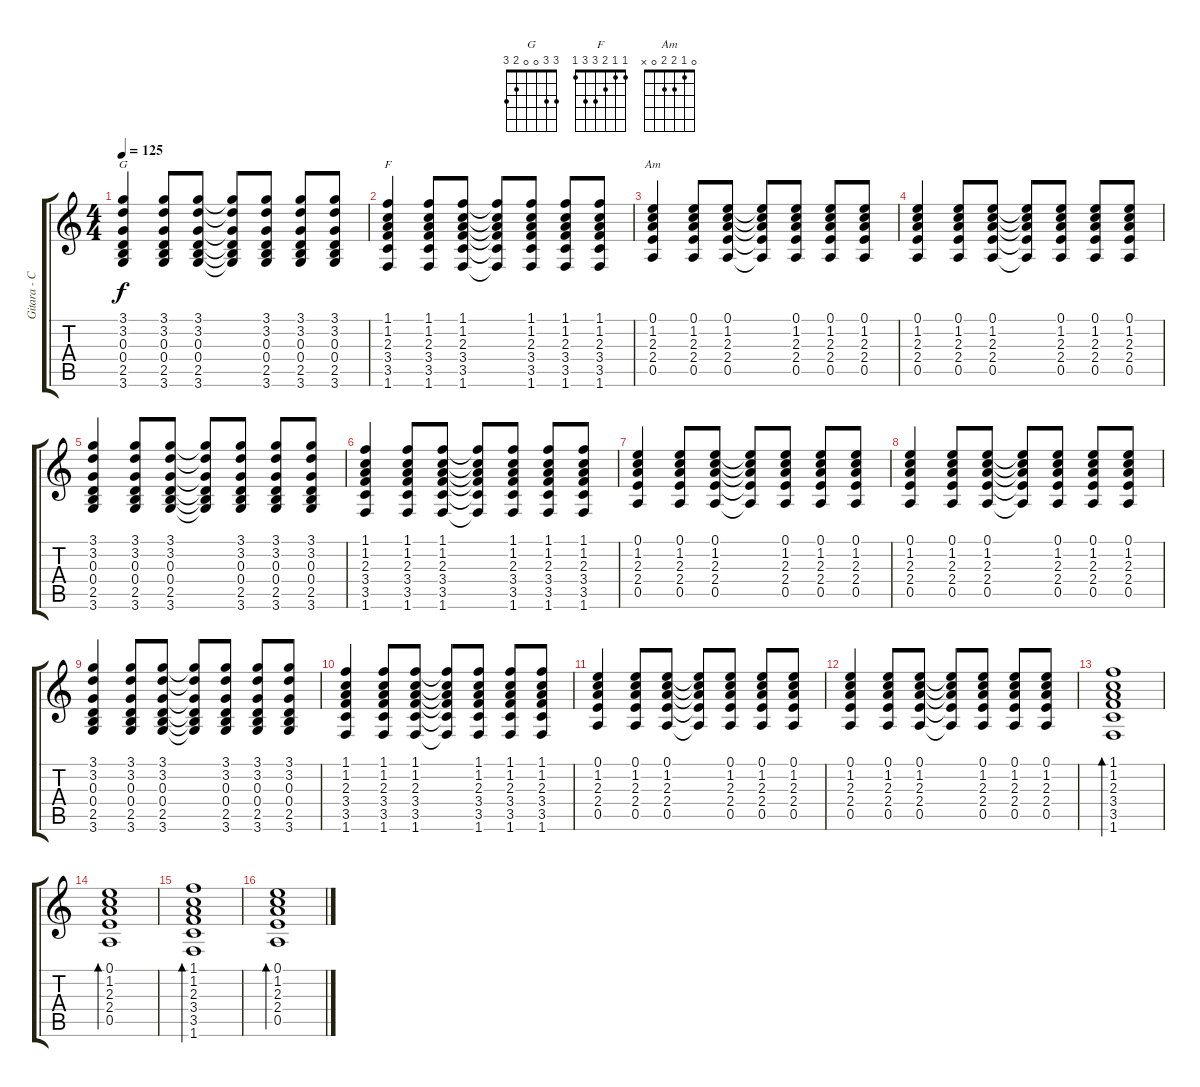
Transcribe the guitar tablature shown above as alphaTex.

\track ("Gitara - Cwiczenie podstawowe" "Gitara - C") {instrument electricguitarclean}
\staff {score tabs}
\tuning (E4 B3 G3 D3 A2 E2) {hide}
\chord ("G" 3 3 0 0 2 3)
\chord ("F" 1 1 2 3 3 1)
\chord ("Am" 0 1 2 2 0 x)
\ts (4 4)
\tempo 125
\clef g2
\ks c
(3.1 3.2 0.3 0.4 2.5 3.6).4{ch "G" dy f} (3.1 3.2 0.3 0.4 2.5 3.6).8 (3.1 3.2 0.3 0.4 2.5 3.6).8 (3.1{t} 3.2{t} 0.3{t} 0.4{t} 2.5{t} 3.6{t}).8 (3.1 3.2 0.3 0.4 2.5 3.6).8 (3.1 3.2 0.3 0.4 2.5 3.6).8 (3.1 3.2 0.3 0.4 2.5 3.6).8 |
(1.1 1.2 2.3 3.4 3.5 1.6).4{ch "F"} (1.1 1.2 2.3 3.4 3.5 1.6).8 (1.1 1.2 2.3 3.4 3.5 1.6).8 (1.1{t} 1.2{t} 2.3{t} 3.4{t} 3.5{t} 1.6{t}).8 (1.1 1.2 2.3 3.4 3.5 1.6).8 (1.1 1.2 2.3 3.4 3.5 1.6).8 (1.1 1.2 2.3 3.4 3.5 1.6).8 |
(0.1 1.2 2.3 2.4 0.5).4{ch "Am"} (0.1 1.2 2.3 2.4 0.5).8 (0.1 1.2 2.3 2.4 0.5).8 (0.1{t} 1.2{t} 2.3{t} 2.4{t} 0.5{t}).8 (0.1 1.2 2.3 2.4 0.5).8 (0.1 1.2 2.3 2.4 0.5).8 (0.1 1.2 2.3 2.4 0.5).8 |
(0.1 1.2 2.3 2.4 0.5).4 (0.1 1.2 2.3 2.4 0.5).8 (0.1 1.2 2.3 2.4 0.5).8 (0.1{t} 1.2{t} 2.3{t} 2.4{t} 0.5{t}).8 (0.1 1.2 2.3 2.4 0.5).8 (0.1 1.2 2.3 2.4 0.5).8 (0.1 1.2 2.3 2.4 0.5).8 |
(3.1 3.2 0.3 0.4 2.5 3.6).4 (3.1 3.2 0.3 0.4 2.5 3.6).8 (3.1 3.2 0.3 0.4 2.5 3.6).8 (3.1{t} 3.2{t} 0.3{t} 0.4{t} 2.5{t} 3.6{t}).8 (3.1 3.2 0.3 0.4 2.5 3.6).8 (3.1 3.2 0.3 0.4 2.5 3.6).8 (3.1 3.2 0.3 0.4 2.5 3.6).8 |
(1.1 1.2 2.3 3.4 3.5 1.6).4 (1.1 1.2 2.3 3.4 3.5 1.6).8 (1.1 1.2 2.3 3.4 3.5 1.6).8 (1.1{t} 1.2{t} 2.3{t} 3.4{t} 3.5{t} 1.6{t}).8 (1.1 1.2 2.3 3.4 3.5 1.6).8 (1.1 1.2 2.3 3.4 3.5 1.6).8 (1.1 1.2 2.3 3.4 3.5 1.6).8 |
(0.1 1.2 2.3 2.4 0.5).4 (0.1 1.2 2.3 2.4 0.5).8 (0.1 1.2 2.3 2.4 0.5).8 (0.1{t} 1.2{t} 2.3{t} 2.4{t} 0.5{t}).8 (0.1 1.2 2.3 2.4 0.5).8 (0.1 1.2 2.3 2.4 0.5).8 (0.1 1.2 2.3 2.4 0.5).8 |
(0.1 1.2 2.3 2.4 0.5).4 (0.1 1.2 2.3 2.4 0.5).8 (0.1 1.2 2.3 2.4 0.5).8 (0.1{t} 1.2{t} 2.3{t} 2.4{t} 0.5{t}).8 (0.1 1.2 2.3 2.4 0.5).8 (0.1 1.2 2.3 2.4 0.5).8 (0.1 1.2 2.3 2.4 0.5).8 |
(3.1 3.2 0.3 0.4 2.5 3.6).4 (3.1 3.2 0.3 0.4 2.5 3.6).8 (3.1 3.2 0.3 0.4 2.5 3.6).8 (3.1{t} 3.2{t} 0.3{t} 0.4{t} 2.5{t} 3.6{t}).8 (3.1 3.2 0.3 0.4 2.5 3.6).8 (3.1 3.2 0.3 0.4 2.5 3.6).8 (3.1 3.2 0.3 0.4 2.5 3.6).8 |
(1.1 1.2 2.3 3.4 3.5 1.6).4 (1.1 1.2 2.3 3.4 3.5 1.6).8 (1.1 1.2 2.3 3.4 3.5 1.6).8 (1.1{t} 1.2{t} 2.3{t} 3.4{t} 3.5{t} 1.6{t}).8 (1.1 1.2 2.3 3.4 3.5 1.6).8 (1.1 1.2 2.3 3.4 3.5 1.6).8 (1.1 1.2 2.3 3.4 3.5 1.6).8 |
(0.1 1.2 2.3 2.4 0.5).4 (0.1 1.2 2.3 2.4 0.5).8 (0.1 1.2 2.3 2.4 0.5).8 (0.1{t} 1.2{t} 2.3{t} 2.4{t} 0.5{t}).8 (0.1 1.2 2.3 2.4 0.5).8 (0.1 1.2 2.3 2.4 0.5).8 (0.1 1.2 2.3 2.4 0.5).8 |
(0.1 1.2 2.3 2.4 0.5).4 (0.1 1.2 2.3 2.4 0.5).8 (0.1 1.2 2.3 2.4 0.5).8 (0.1{t} 1.2{t} 2.3{t} 2.4{t} 0.5{t}).8 (0.1 1.2 2.3 2.4 0.5).8 (0.1 1.2 2.3 2.4 0.5).8 (0.1 1.2 2.3 2.4 0.5).8 |
(1.1 1.2 2.3 3.4 3.5 1.6).1{bd 240} |
(0.1 1.2 2.3 2.4 0.5).1{bd 120} |
(1.1 1.2 2.3 3.4 3.5 1.6).1{bd 240} |
(0.1 1.2 2.3 2.4 0.5).1{bd 120}
